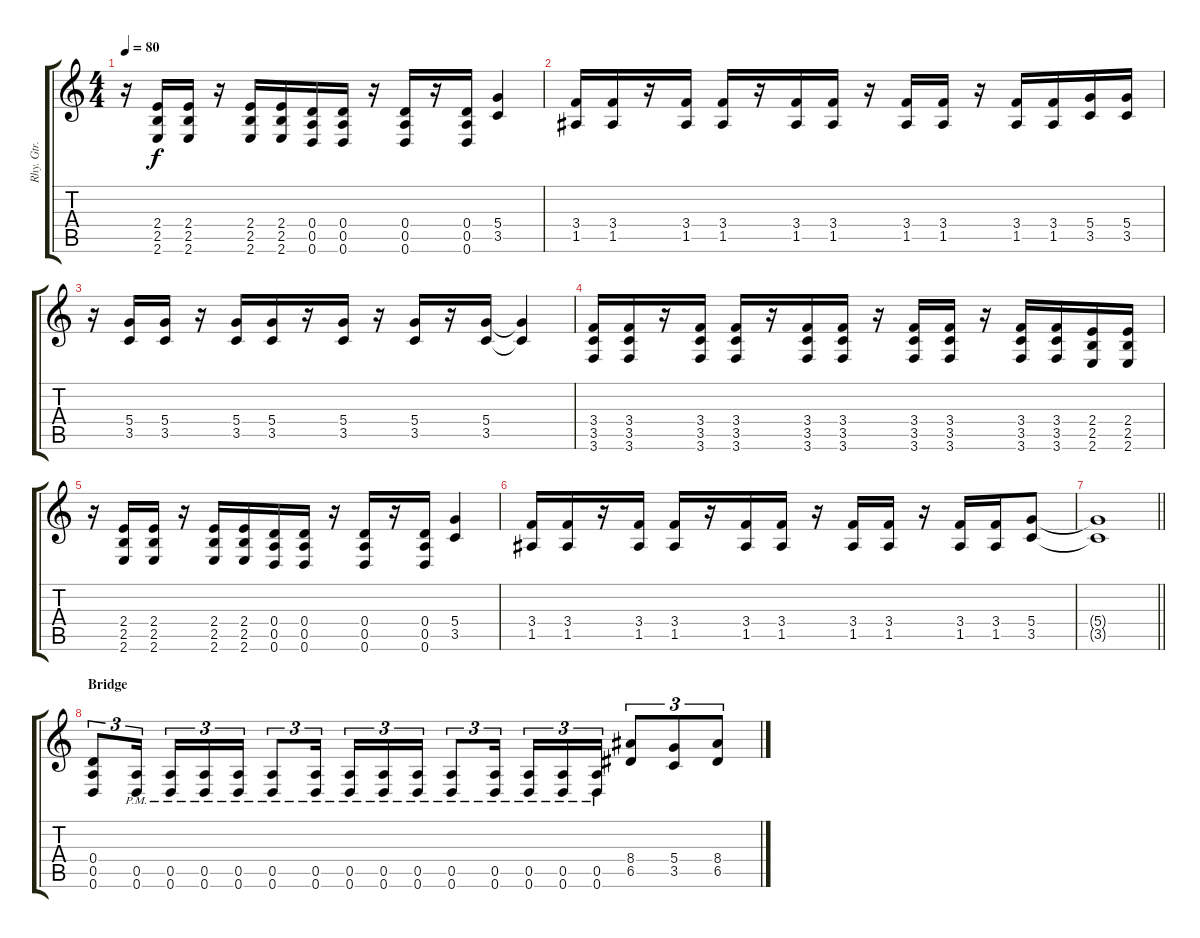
\track ("Rhy. Gtr. 1" "Rhy. Gtr. ") {instrument distortionguitar}
\staff {score tabs}
\tuning (E4 B3 G3 D3 A2 D2) {hide}
\ts (4 4)
\tempo 80
\clef g2
\ks c
r.16{dy f} (2.4 2.5 2.6).16 (2.4 2.5 2.6).16 r.16 (2.4 2.5 2.6).16 (2.4 2.5 2.6).16 (0.4 0.5 0.6).16 (0.4 0.5 0.6).16 r.16 (0.4 0.5 0.6).16 r.16 (0.4 0.5 0.6).16 (5.4 3.5).4 |
(3.4 1.5).16 (3.4 1.5).16 r.16 (3.4 1.5).16 (3.4 1.5).16 r.16 (3.4 1.5).16 (3.4 1.5).16 r.16 (3.4 1.5).16 (3.4 1.5).16 r.16 (3.4 1.5).16 (3.4 1.5).16 (5.4 3.5).16 (5.4 3.5).16 |
r.16 (5.4 3.5).16 (5.4 3.5).16 r.16 (5.4 3.5).16 (5.4 3.5).16 r.16 (5.4 3.5).16 r.16 (5.4 3.5).16 r.16 (5.4 3.5).16 (5.4{t} 3.5{t}).4 |
(3.4 3.5 3.6).16 (3.4 3.5 3.6).16 r.16 (3.4 3.5 3.6).16 (3.4 3.5 3.6).16 r.16 (3.4 3.5 3.6).16 (3.4 3.5 3.6).16 r.16 (3.4 3.5 3.6).16 (3.4 3.5 3.6).16 r.16 (3.4 3.5 3.6).16 (3.4 3.5 3.6).16 (2.4 2.5 2.6).16 (2.4 2.5 2.6).16 |
r.16 (2.4 2.5 2.6).16 (2.4 2.5 2.6).16 r.16 (2.4 2.5 2.6).16 (2.4 2.5 2.6).16 (0.4 0.5 0.6).16 (0.4 0.5 0.6).16 r.16 (0.4 0.5 0.6).16 r.16 (0.4 0.5 0.6).16 (5.4 3.5).4 |
(3.4 1.5).16 (3.4 1.5).16 r.16 (3.4 1.5).16 (3.4 1.5).16 r.16 (3.4 1.5).16 (3.4 1.5).16 r.16 (3.4 1.5).16 (3.4 1.5).16 r.16 (3.4 1.5).16 (3.4 1.5).16 (5.4 3.5).8 |
\barLineRight lightlight
(5.4{t} 3.5{t}).1 |
\section ("" "Bridge")
(0.4 0.5 0.6).8{tu (3 2)} (0.5{pm} 0.6{pm}).16{tu (3 2) beam splitsecondary} (0.5{pm} 0.6{pm}).16{tu (3 2)} (0.5{pm} 0.6{pm}).16{tu (3 2)} (0.5{pm} 0.6{pm}).16{tu (3 2)} (0.5{pm} 0.6{pm}).8{tu (3 2)} (0.5{pm} 0.6{pm}).16{tu (3 2) beam splitsecondary} (0.5{pm} 0.6{pm}).16{tu (3 2)} (0.5{pm} 0.6{pm}).16{tu (3 2)} (0.5{pm} 0.6{pm}).16{tu (3 2)} (0.5{pm} 0.6{pm}).8{tu (3 2)} (0.5{pm} 0.6{pm}).16{tu (3 2) beam splitsecondary} (0.5{pm} 0.6{pm}).16{tu (3 2)} (0.5{pm} 0.6{pm}).16{tu (3 2)} (0.5{pm} 0.6{pm}).16{tu (3 2)} (8.4 6.5).8{tu (3 2)} (5.4 3.5).8{tu (3 2)} (8.4 6.5).8{tu (3 2)}
